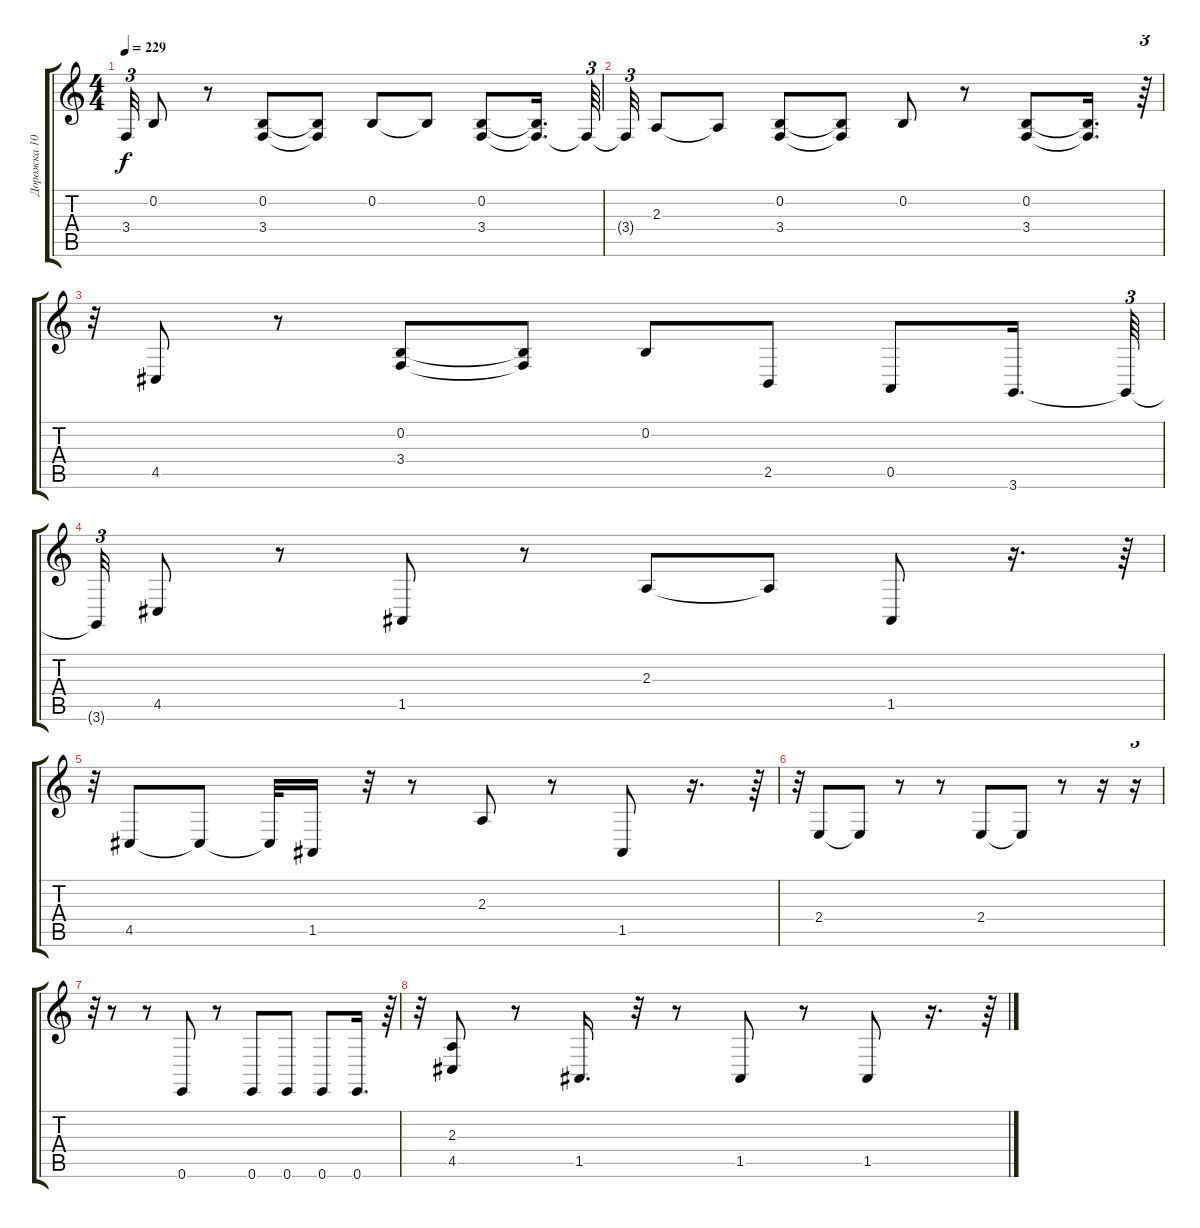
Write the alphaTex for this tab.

\track ("Дорожка 10" "Дорожка 10") {instrument drawbarorgan}
\staff {score tabs}
\tuning (E4 B3 G3 D3 A2 E2) {hide}
\ts (4 4)
\tempo 229
\clef g2
\ks c
3.4{t}.32{tu (3 2) dy f} 0.2.8 r.8 (0.2 3.4).8 (0.2{t} 3.4{t}).8 0.2.8 0.2{t}.8 (0.2 3.4).8 (0.2{t} 3.4{t}).16{d} 3.4{t}.64{tu (3 2)} |
3.4{t}.32{tu (3 2)} 2.3.8 2.3{t}.8 (0.2 3.4).8 (0.2{t} 3.4{t}).8 0.2.8 r.8 (0.2 3.4).8 (0.2{t} 3.4{t}).16{d} r.64{tu (3 2)} |
r.32{tu (3 2)} 4.5.8 r.8 (0.2 3.4).8 (0.2{t} 3.4{t}).8 0.2.8 2.5.8 0.5.8 3.6.16{d} 3.6{t}.64{tu (3 2)} |
3.6{t}.32{tu (3 2)} 4.5.8 r.8 1.5.8 r.8 2.3.8 2.3{t}.8 1.5.8 r.16{d} r.64{tu (3 2)} |
r.32{tu (3 2)} 4.5.8 4.5{t}.8 4.5{t}.32 1.5.16 r.32 r.8 2.3.8 r.8 1.5.8 r.16{d} r.64{tu (3 2)} |
r.32{tu (3 2)} 2.4.8 2.4{t}.8 r.8 r.8 2.4.8 2.4{t}.8 r.8 r.16 r.16{tu (3 2)} |
r.32{tu (3 2)} r.8 r.8 0.6.8 r.8 0.6.8 0.6.8 0.6.8 0.6.16{d} r.64{tu (3 2)} |
r.32{tu (3 2)} (2.3 4.5).8 r.8 1.5.16{d} r.32 r.8 1.5.8 r.8 1.5.8 r.16{d} r.64{tu (3 2)}
